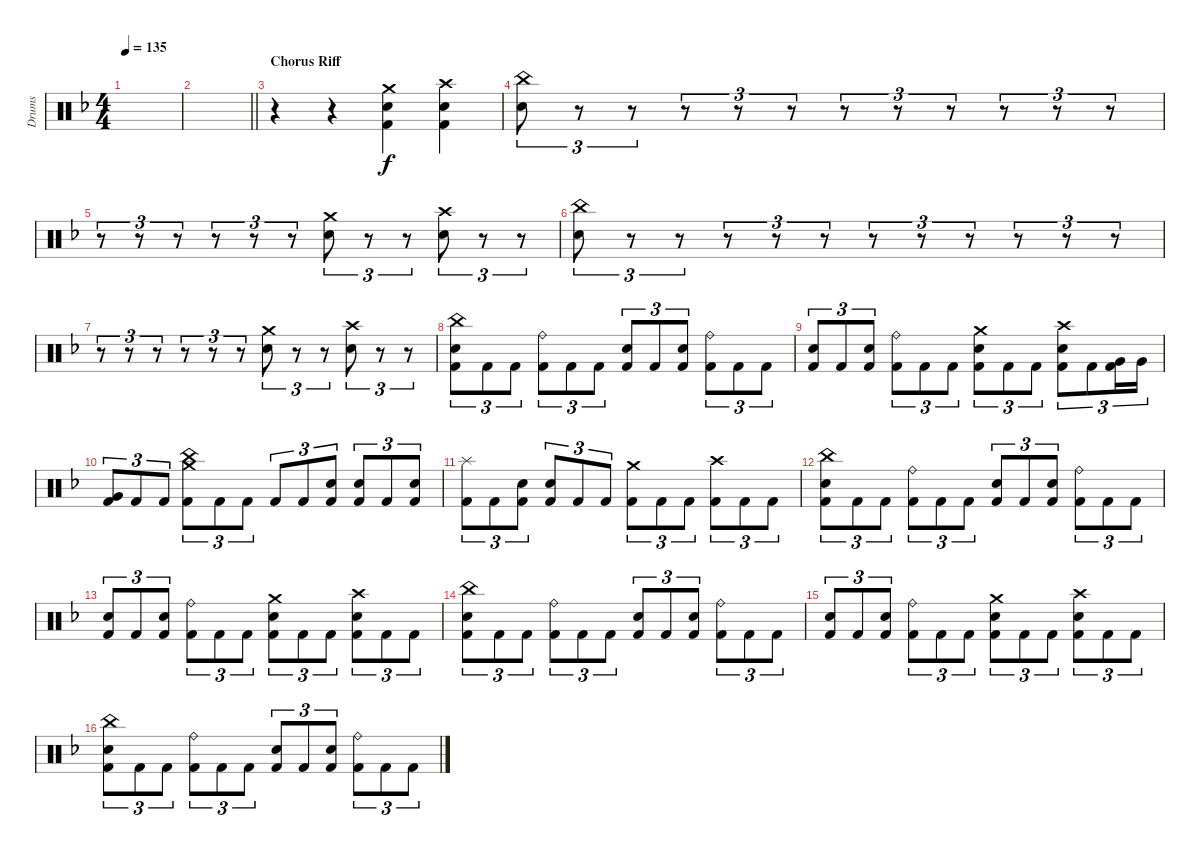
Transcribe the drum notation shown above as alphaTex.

\track ("Drums" "Drums") {instrument percussion}
\staff {score}
\articulation defaults
\ts (4 4)
\tempo 135
\clef neutral
\ks dminor
|
\barLineRight lightlight
|
\section ("" "Chorus Riff")
r.4 r.4 ("Crash medium (hit)" "Snare (hit) 2" "Kick (hit) 2").4 ("Crash high (hit)" "Snare (hit) 2" "Kick (hit) 2").4 |
("China (hit)" "Snare (hit) 2").8{tu (3 2)} r.8{tu (3 2)} r.8{tu (3 2)} r.8{tu (3 2)} r.8{tu (3 2)} r.8{tu (3 2)} r.8{tu (3 2)} r.8{tu (3 2)} r.8{tu (3 2)} r.8{tu (3 2)} r.8{tu (3 2)} r.8{tu (3 2)} |
r.8{tu (3 2)} r.8{tu (3 2)} r.8{tu (3 2)} r.8{tu (3 2)} r.8{tu (3 2)} r.8{tu (3 2)} ("Crash medium (hit)" "Snare (hit) 2").8{tu (3 2)} r.8{tu (3 2)} r.8{tu (3 2)} ("Crash high (hit)" "Snare (hit) 2").8{tu (3 2)} r.8{tu (3 2)} r.8{tu (3 2)} |
("China (hit)" "Snare (hit) 2").8{tu (3 2)} r.8{tu (3 2)} r.8{tu (3 2)} r.8{tu (3 2)} r.8{tu (3 2)} r.8{tu (3 2)} r.8{tu (3 2)} r.8{tu (3 2)} r.8{tu (3 2)} r.8{tu (3 2)} r.8{tu (3 2)} r.8{tu (3 2)} |
r.8{tu (3 2)} r.8{tu (3 2)} r.8{tu (3 2)} r.8{tu (3 2)} r.8{tu (3 2)} r.8{tu (3 2)} ("Crash medium (hit)" "Snare (hit) 2").8{tu (3 2)} r.8{tu (3 2)} r.8{tu (3 2)} ("Crash high (hit)" "Snare (hit) 2").8{tu (3 2)} r.8{tu (3 2)} r.8{tu (3 2)} |
("China (hit)" "Snare (hit) 2" "Kick (hit) 2").8{tu (3 2)} "Kick (hit) 2".8{tu (3 2)} "Kick (hit) 2".8{tu (3 2)} ("Ride (bell)" "Kick (hit) 2").8{tu (3 2)} "Kick (hit) 2".8{tu (3 2)} "Kick (hit) 2".8{tu (3 2)} ("Snare (hit) 2" "Kick (hit) 2").8{tu (3 2)} "Kick (hit) 2".8{tu (3 2)} ("Snare (hit) 2" "Kick (hit) 2").8{tu (3 2)} ("Ride (bell)" "Kick (hit) 2").8{tu (3 2)} "Kick (hit) 2".8{tu (3 2)} "Kick (hit) 2".8{tu (3 2)} |
("Snare (hit) 2" "Kick (hit) 2").8{tu (3 2)} "Kick (hit) 2".8{tu (3 2)} ("Snare (hit) 2" "Kick (hit) 2").8{tu (3 2)} ("Ride (bell)" "Kick (hit) 2").8{tu (3 2)} "Kick (hit) 2".8{tu (3 2)} "Kick (hit) 2".8{tu (3 2)} ("Crash medium (hit)" "Snare (hit) 2" "Kick (hit) 2").8{tu (3 2)} "Kick (hit) 2".8{tu (3 2)} "Kick (hit) 2".8{tu (3 2)} ("Crash high (hit)" "Snare (hit) 2" "Kick (hit) 2").8{tu (3 2)} "Kick (hit) 2".8{tu (3 2)} ("Very Low Tom (hit)" "Kick (hit) 2").16{tu (3 2)} "Very Low Tom (hit)".16{tu (3 2)} |
("Very Low Tom (hit)" "Kick (hit) 2").8{tu (3 2)} "Kick (hit) 2".8{tu (3 2)} "Kick (hit) 2".8{tu (3 2)} ("China (hit)" "Crash medium (hit)" "Kick (hit) 2").8{tu (3 2)} "Kick (hit) 2".8{tu (3 2)} "Kick (hit) 2".8{tu (3 2)} "Kick (hit) 2".8{tu (3 2)} "Kick (hit) 2".8{tu (3 2)} ("Snare (hit) 2" "Kick (hit) 2").8{tu (3 2)} ("Snare (hit) 2" "Kick (hit) 2").8{tu (3 2)} "Kick (hit) 2".8{tu (3 2)} ("Snare (hit) 2" "Kick (hit) 2").8{tu (3 2)} |
("Splash (hit)" "Kick (hit) 2").8{tu (3 2)} "Kick (hit) 2".8{tu (3 2)} ("Snare (hit) 2" "Kick (hit) 2").8{tu (3 2)} ("Snare (hit) 2" "Kick (hit) 2").8{tu (3 2)} "Kick (hit) 2".8{tu (3 2)} "Kick (hit) 2".8{tu (3 2)} ("Crash medium (hit)" "Kick (hit) 2").8{tu (3 2)} "Kick (hit) 2".8{tu (3 2)} "Kick (hit) 2".8{tu (3 2)} ("Crash high (hit)" "Kick (hit) 2").8{tu (3 2)} "Kick (hit) 2".8{tu (3 2)} "Kick (hit) 2".8{tu (3 2)} |
("China (hit)" "Snare (hit) 2" "Kick (hit) 2").8{tu (3 2)} "Kick (hit) 2".8{tu (3 2)} "Kick (hit) 2".8{tu (3 2)} ("Ride (bell)" "Kick (hit) 2").8{tu (3 2)} "Kick (hit) 2".8{tu (3 2)} "Kick (hit) 2".8{tu (3 2)} ("Snare (hit) 2" "Kick (hit) 2").8{tu (3 2)} "Kick (hit) 2".8{tu (3 2)} ("Snare (hit) 2" "Kick (hit) 2").8{tu (3 2)} ("Ride (bell)" "Kick (hit) 2").8{tu (3 2)} "Kick (hit) 2".8{tu (3 2)} "Kick (hit) 2".8{tu (3 2)} |
("Snare (hit) 2" "Kick (hit) 2").8{tu (3 2)} "Kick (hit) 2".8{tu (3 2)} ("Snare (hit) 2" "Kick (hit) 2").8{tu (3 2)} ("Ride (bell)" "Kick (hit) 2").8{tu (3 2)} "Kick (hit) 2".8{tu (3 2)} "Kick (hit) 2".8{tu (3 2)} ("Crash medium (hit)" "Snare (hit) 2" "Kick (hit) 2").8{tu (3 2)} "Kick (hit) 2".8{tu (3 2)} "Kick (hit) 2".8{tu (3 2)} ("Crash high (hit)" "Snare (hit) 2" "Kick (hit) 2").8{tu (3 2)} "Kick (hit) 2".8{tu (3 2)} "Kick (hit) 2".8{tu (3 2)} |
("China (hit)" "Snare (hit) 2" "Kick (hit) 2").8{tu (3 2)} "Kick (hit) 2".8{tu (3 2)} "Kick (hit) 2".8{tu (3 2)} ("Ride (bell)" "Kick (hit) 2").8{tu (3 2)} "Kick (hit) 2".8{tu (3 2)} "Kick (hit) 2".8{tu (3 2)} ("Snare (hit) 2" "Kick (hit) 2").8{tu (3 2)} "Kick (hit) 2".8{tu (3 2)} ("Snare (hit) 2" "Kick (hit) 2").8{tu (3 2)} ("Ride (bell)" "Kick (hit) 2").8{tu (3 2)} "Kick (hit) 2".8{tu (3 2)} "Kick (hit) 2".8{tu (3 2)} |
("Snare (hit) 2" "Kick (hit) 2").8{tu (3 2)} "Kick (hit) 2".8{tu (3 2)} ("Snare (hit) 2" "Kick (hit) 2").8{tu (3 2)} ("Ride (bell)" "Kick (hit) 2").8{tu (3 2)} "Kick (hit) 2".8{tu (3 2)} "Kick (hit) 2".8{tu (3 2)} ("Crash medium (hit)" "Snare (hit) 2" "Kick (hit) 2").8{tu (3 2)} "Kick (hit) 2".8{tu (3 2)} "Kick (hit) 2".8{tu (3 2)} ("Crash high (hit)" "Snare (hit) 2" "Kick (hit) 2").8{tu (3 2)} "Kick (hit) 2".8{tu (3 2)} "Kick (hit) 2".8{tu (3 2)} |
("China (hit)" "Snare (hit) 2" "Kick (hit) 2").8{tu (3 2)} "Kick (hit) 2".8{tu (3 2)} "Kick (hit) 2".8{tu (3 2)} ("Ride (bell)" "Kick (hit) 2").8{tu (3 2)} "Kick (hit) 2".8{tu (3 2)} "Kick (hit) 2".8{tu (3 2)} ("Snare (hit) 2" "Kick (hit) 2").8{tu (3 2)} "Kick (hit) 2".8{tu (3 2)} ("Snare (hit) 2" "Kick (hit) 2").8{tu (3 2)} ("Ride (bell)" "Kick (hit) 2").8{tu (3 2)} "Kick (hit) 2".8{tu (3 2)} "Kick (hit) 2".8{tu (3 2)}
